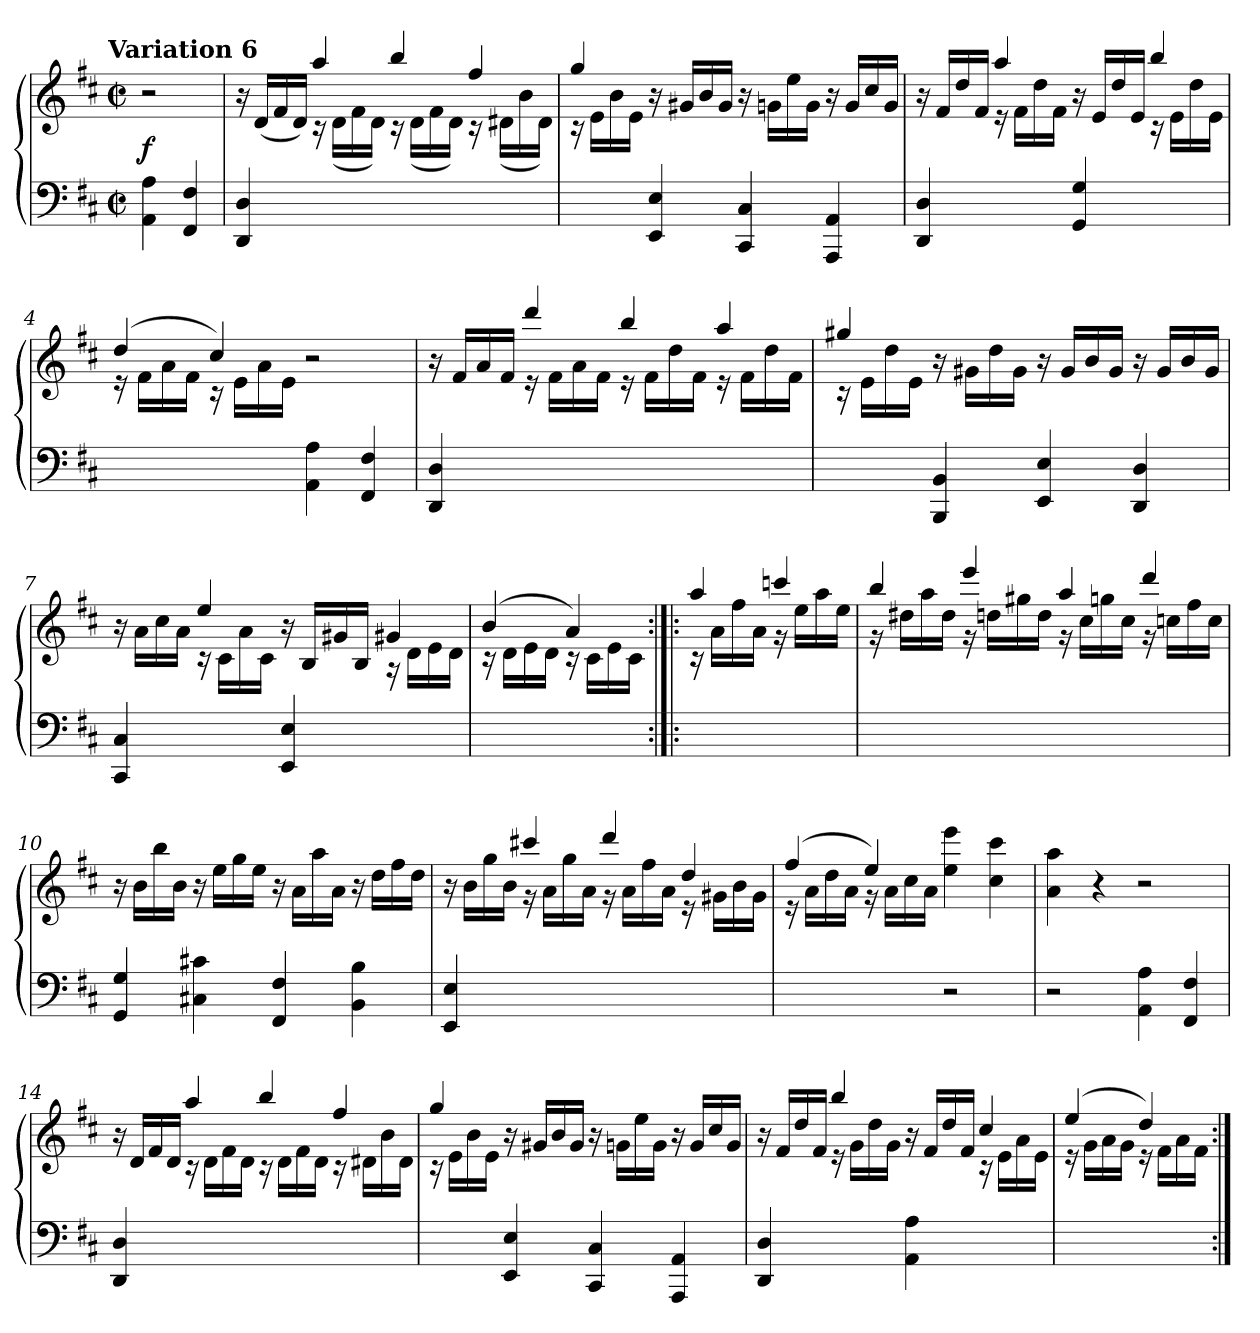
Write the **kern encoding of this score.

**kern	**kern	**dynam
*part1	*part1	*part1
*staff2	*staff1	*staff1/2
*clefF4	*clefG2	*
*k[f#c#]	*k[f#c#]	*
*D:	*D:	*
!!LO:TX:omd:t=Variation 6
*M2/2	*M2/2	*
*met(c|)	*met(c|)	*
*MM120	*MM120	*
=	=	=
4AA 4A	2r	f
4FF# 4F#	.	.
=1	=1	=1
*	*^	*
4DD 4D	4ryy	16r	.
.	.	(>16dLL	.
.	.	16f#	.
.	.	16dJJ)	.
4ryy	4aa	16r	.
.	.	(>16dLL	.
.	.	16f#	.
.	.	16dJJ)	.
4ryy	4bb	16r	.
.	.	(>16dLL	.
.	.	16f#	.
.	.	16dJJ)	.
4ryy	4ff#	16r	.
.	.	(>16d#XLL	.
.	.	16b	.
.	.	16d#JJ)	.
=2	=2	=2	=2
4ryy	4gg	16r	.
.	.	16eLL	.
.	.	16b	.
.	.	16eJJ	.
4EE 4E	4ryy	16r	.
.	.	16g#XLL	.
.	.	16b	.
.	.	16g#JJ	.
4CC# 4C#	4ryy	16r	.
.	.	16gnLL	.
.	.	16ee	.
.	.	16gJJ	.
4AAA 4AA	4ryy	16r	.
.	.	16gLL	.
.	.	16cc#	.
.	.	16gJJ	.
=3	=3	=3	=3
4DD 4D	4ryy	16r	.
.	.	16f#LL	.
.	.	16dd	.
.	.	16f#JJ	.
4ryy	4aa	16r	.
.	.	16f#LL	.
.	.	16dd	.
.	.	16f#JJ	.
4GG 4G	4ryy	16r	.
.	.	16eLL	.
.	.	16dd	.
.	.	16eJJ	.
4ryy	4bb	16r	.
.	.	16eLL	.
.	.	16dd	.
.	.	16eJJ	.
=4	=4	=4	=4
4ryy	(4dd	16r	.
.	.	16f#LL	.
.	.	16a	.
.	.	16f#JJ	.
4ryy	4cc#)	16r	.
.	.	16eLL	.
.	.	16a	.
.	.	16eJJ	.
4AA 4A	4ryy	2r	.
4FF# 4F#	4ryy	.	.
=5	=5	=5	=5
4DD 4D	4ryy	16r	.
.	.	16f#LL	.
.	.	16a	.
.	.	16f#JJ	.
4ryy	4ddd	16r	.
.	.	16f#LL	.
.	.	16a	.
.	.	16f#JJ	.
4ryy	4bb	16r	.
.	.	16f#LL	.
.	.	16dd	.
.	.	16f#JJ	.
4ryy	4aa	16r	.
.	.	16f#LL	.
.	.	16dd	.
.	.	16f#JJ	.
=6	=6	=6	=6
4ryy	4gg#X	16r	.
.	.	16eLL	.
.	.	16dd	.
.	.	16eJJ	.
4BBB 4BB	4ryy	16r	.
.	.	16g#XLL	.
.	.	16dd	.
.	.	16g#JJ	.
4EE 4E	4ryy	16r	.
.	.	16g#LL	.
.	.	16b	.
.	.	16g#JJ	.
4DD 4D	4ryy	16r	.
.	.	16g#LL	.
.	.	16b	.
.	.	16g#JJ	.
=7	=7	=7	=7
4CC# 4C#	4ryy	16r	.
.	.	16aLL	.
.	.	16cc#	.
.	.	16aJJ	.
4ryy	4ee	16r	.
.	.	16c#LL	.
.	.	16a	.
.	.	16c#JJ	.
4EE 4E	4ryy	16r	.
.	.	16BLL	.
.	.	16g#X	.
.	.	16BJJ	.
4ryy	4g#X	16r	.
.	.	16dLL	.
.	.	16e	.
.	.	16dJJ	.
=8	=8	=8	=8
4ryy	(4b	16r	.
.	.	16dLL	.
.	.	16e	.
.	.	16dJJ	.
4ryy	4a)	16r	.
.	.	16c#LL	.
.	.	16e	.
.	.	16c#JJ	.
=:|!|:	=:|!|:	=:|!|:	=:|!|:
4ryy	4aa	16r	.
.	.	16aLL	.
.	.	16ff#	.
.	.	16aJJ	.
4ryy	4cccn	16r	.
.	.	16eeLL	.
.	.	16aa	.
.	.	16eeJJ	.
=9	=9	=9	=9
4ryy	4bb	16r	.
.	.	16dd#XLL	.
.	.	16aa	.
.	.	16dd#JJ	.
4ryy	4eee	16r	.
.	.	16ddnLL	.
.	.	16gg#X	.
.	.	16ddJJ	.
4ryy	4aa	16r	.
.	.	16cc#LL	.
.	.	16ggn	.
.	.	16cc#JJ	.
4ryy	4ddd	16r	.
.	.	16ccnLL	.
.	.	16ff#	.
.	.	16ccJJ	.
*	*v	*v	*
=10	=10	=10
4GG 4G	16r	.
.	16bLL	.
.	16bb	.
.	16bJJ	.
4C#X 4c#X	16r	.
.	16eeLL	.
.	16gg	.
.	16eeJJ	.
4FF# 4F#	16r	.
.	16aLL	.
.	16aa	.
.	16aJJ	.
4BB 4B	16r	.
.	16ddLL	.
.	16ff#	.
.	16ddJJ	.
=11	=11	=11
*	*^	*
4EE 4E	4ryy	16r	.
.	.	16bLL	.
.	.	16gg	.
.	.	16bJJ	.
4ryy	4ccc#X	16r	.
.	.	16aLL	.
.	.	16gg	.
.	.	16aJJ	.
4ryy	4ddd	16r	.
.	.	16aLL	.
.	.	16ff#	.
.	.	16aJJ	.
4ryy	4dd	16r	.
.	.	16g#XLL	.
.	.	16b	.
.	.	16g#JJ	.
=12	=12	=12	=12
4ryy	(4ff#	16r	.
.	.	16aLL	.
.	.	16dd	.
.	.	16aJJ	.
4ryy	4ee)	16r	.
.	.	16aLL	.
.	.	16cc#	.
.	.	16aJJ	.
2r	4ryy	4ee 4eee	.
.	4ryy	4cc# 4ccc#	.
*	*v	*v	*
=13	=13	=13
2r	4a 4aa	.
.	4r	.
4AA 4A	2r	.
4FF# 4F#	.	.
=14	=14	=14
*	*^	*
4DD 4D	4ryy	16r	.
.	.	16dLL	.
.	.	16f#	.
.	.	16dJJ	.
4ryy	4aa	16r	.
.	.	16dLL	.
.	.	16f#	.
.	.	16dJJ	.
4ryy	4bb	16r	.
.	.	16dLL	.
.	.	16f#	.
.	.	16dJJ	.
4ryy	4ff#	16r	.
.	.	16d#XLL	.
.	.	16b	.
.	.	16d#JJ	.
=15	=15	=15	=15
4ryy	4gg	16r	.
.	.	16eLL	.
.	.	16b	.
.	.	16eJJ	.
4EE 4E	4ryy	16r	.
.	.	16g#XLL	.
.	.	16b	.
.	.	16g#JJ	.
4CC# 4C#	4ryy	16r	.
.	.	16gnLL	.
.	.	16ee	.
.	.	16gJJ	.
4AAA 4AA	4ryy	16r	.
.	.	16gLL	.
.	.	16cc#	.
.	.	16gJJ	.
=16	=16	=16	=16
4DD 4D	4ryy	16r	.
.	.	16f#LL	.
.	.	16dd	.
.	.	16f#JJ	.
4ryy	4bb	16r	.
.	.	16gLL	.
.	.	16dd	.
.	.	16gJJ	.
4AA 4A	4ryy	16r	.
.	.	16f#LL	.
.	.	16dd	.
.	.	16f#JJ	.
4ryy	4cc#	16r	.
.	.	16eLL	.
.	.	16a	.
.	.	16eJJ	.
=17	=17	=17	=17
4ryy	(4ee	16r	.
.	.	16gLL	.
.	.	16a	.
.	.	16gJJ	.
4ryy	4dd)	16r	.
.	.	16f#LL	.
.	.	16a	.
.	.	16f#JJ	.
*	*v	*v	*
=:|!	=:|!	=:|!
*-	*-	*-
